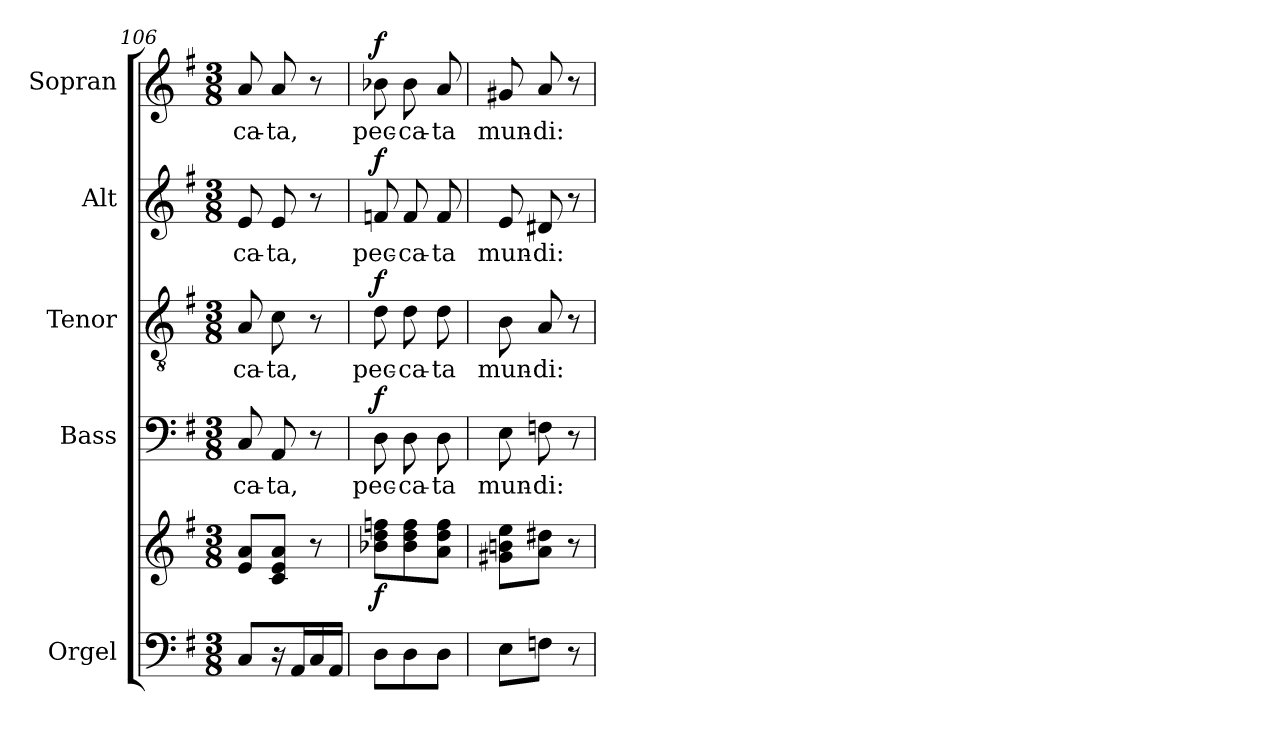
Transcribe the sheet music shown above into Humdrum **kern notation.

**kern	**kern	**dynam	**kern	**text	**dynam	**kern	**text	**dynam	**kern	**text	**dynam	**kern	**text	**dynam
*part5	*part5	*part5	*part4	*part4	*part4	*part3	*part3	*part3	*part2	*part2	*part2	*part1	*part1	*part1
*staff6	*staff5	*staff5/6	*staff4	*staff4	*staff4	*staff3	*staff3	*staff3	*staff2	*staff2	*staff2	*staff1	*staff1	*staff1
*I"Orgel	*	*	*I"Bass	*	*	*I"Tenor	*	*	*I"Alt	*	*	*I"Sopran	*	*
*I'Org.	*	*	*I'B.	*	*	*I'T.	*	*	*I'A.	*	*	*I'S.	*	*
!!LO:LB:g=z
*clefF4	*clefG2	*	*clefF4	*	*	*clefGv2	*	*	*clefG2	*	*	*clefG2	*	*
*k[f#]	*k[f#]	*	*k[f#]	*	*	*k[f#]	*	*	*k[f#]	*	*	*k[f#]	*	*
*G:	*G:	*	*G:	*	*	*G:	*	*	*G:	*	*	*G:	*	*
*M3/8	*M3/8	*	*M3/8	*	*	*M3/8	*	*	*M3/8	*	*	*M3/8	*	*
=106	=106	=106	=106	=106	=106	=106	=106	=106	=106	=106	=106	=106	=106	=106
!	!	!	!	!LO:LY:b	!	!	!LO:LY:b	!	!	!LO:LY:b	!	!	!LO:LY:b	!
8C/L	8e/ 8a/L	.	8C/	-ca-	.	8A/	-ca-	.	8e/	-ca-	.	8a/	-ca-	.
!	!	!	!	!LO:LY:b	!	!	!LO:LY:b	!	!	!LO:LY:b	!	!	!LO:LY:b	!
16r	8c/ 8e/ 8a/J	.	8AA/	-ta,	.	8c\	-ta,	.	8e/	-ta,	.	8a/	-ta,	.
16AA/L	.	.	.	.	.	.	.	.	.	.	.	.	.	.
16C/	8r	.	8r	.	.	8r	.	.	8r	.	.	8r	.	.
16AA/JJ	.	.	.	.	.	.	.	.	.	.	.	.	.	.
=107	=107	=107	=107	=107	=107	=107	=107	=107	=107	=107	=107	=107	=107	=107
!	!	!LO:DY:b	!	!LO:LY:b	!LO:DY:a	!	!LO:LY:b	!LO:DY:a	!	!LO:LY:b	!LO:DY:a	!	!LO:LY:b	!LO:DY:a
8D\L	8b-X\ 8dd\ 8ffn\L	f	8D\	pec-	f	8d\	pec-	f	8fn/	pec-	f	8b-X\	pec-	f
!	!	!	!	!LO:LY:b	!	!	!LO:LY:b	!	!	!LO:LY:b	!	!	!LO:LY:b	!
8D\	8b-\ 8dd\ 8ff\	.	8D\	-ca-	.	8d\	-ca-	.	8f/	-ca-	.	8b-\	-ca-	.
!	!	!	!	!LO:LY:b	!	!	!LO:LY:b	!	!	!LO:LY:b	!	!	!LO:LY:b	!
8D\J	8a\ 8dd\ 8ff\J	.	8D\	-ta	.	8d\	-ta	.	8f/	-ta	.	8a/	-ta	.
=108	=108	=108	=108	=108	=108	=108	=108	=108	=108	=108	=108	=108	=108	=108
!	!	!	!	!LO:LY:b	!	!	!LO:LY:b	!	!	!LO:LY:b	!	!	!LO:LY:b	!
8E\L	8g#X\ 8bn\ 8ee\L	.	8E\	mun-	.	8B\	mun-	.	8e/	mun-	.	8g#X/	mun-	.
!	!	!	!	!LO:LY:b	!	!	!LO:LY:b	!	!	!LO:LY:b	!	!	!LO:LY:b	!
8Fn\J	8a\ 8dd#X\J	.	8Fn\	-di:	.	8A/	-di:	.	8d#X/	-di:	.	8a/	-di:	.
8r	8r	.	8r	.	.	8r	.	.	8r	.	.	8r	.	.
=	=	=	=	=	=	=	=	=	=	=	=	=	=	=
*-	*-	*-	*-	*-	*-	*-	*-	*-	*-	*-	*-	*-	*-	*-
